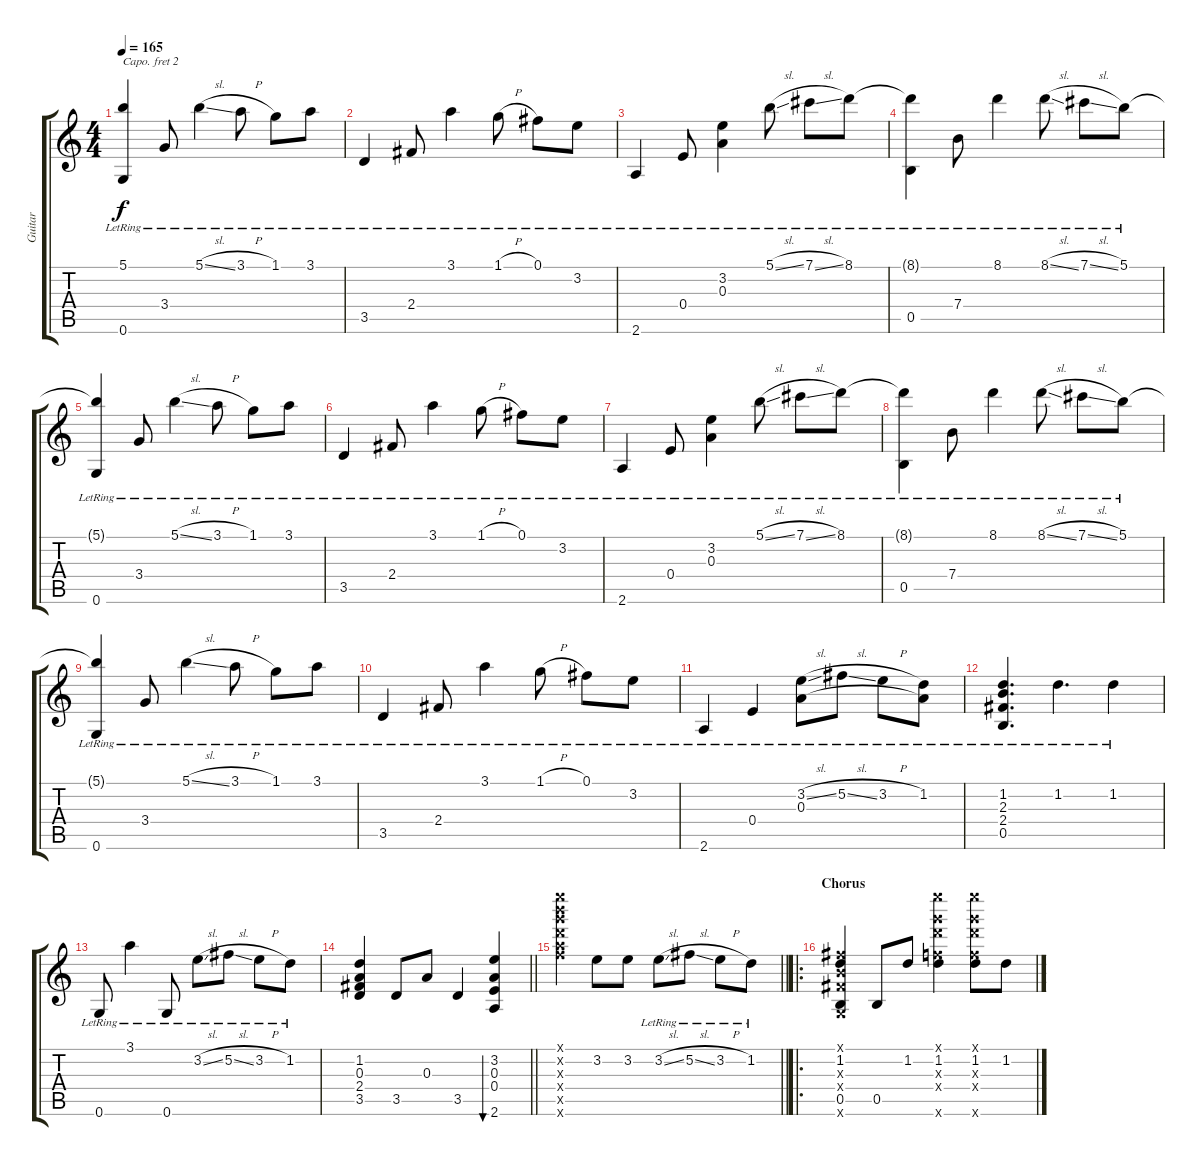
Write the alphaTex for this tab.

\track ("Guitar" "Guitar") {instrument acousticguitarsteel}
\staff {score tabs}
\capo 2
\tuning (E4 B3 G3 D3 A2 F2) {hide}
\ts (4 4)
\tempo 165
\clef g2
\ks c
(5.1{t} 0.6{lr}).4{dy f} 3.4{lr}.8 5.1{sl lr}.4 3.1{h lr}.8 1.1{lr}.8 3.1{lr}.8 |
3.5{lr}.4 2.4{lr}.8 3.1{lr}.4 1.1{h lr}.8 0.1{lr}.8 3.2{lr}.8 |
2.6{lr}.4 0.4{lr}.8 (3.2{lr} 0.3{lr}).4 5.1{sl lr}.8 7.1{sl lr}.8 8.1{lr}.8 |
(8.1{t} 0.5{lr}).4 7.4{lr}.8 8.1{lr}.4 8.1{sl lr}.8 7.1{sl lr}.8 5.1{lr}.8 |
(5.1{t} 0.6{lr}).4 3.4{lr}.8 5.1{sl lr}.4 3.1{h lr}.8 1.1{lr}.8 3.1{lr}.8 |
3.5{lr}.4 2.4{lr}.8 3.1{lr}.4 1.1{h lr}.8 0.1{lr}.8 3.2{lr}.8 |
2.6{lr}.4 0.4{lr}.8 (3.2{lr} 0.3{lr}).4 5.1{sl lr}.8 7.1{sl lr}.8 8.1{lr}.8 |
(8.1{t} 0.5{lr}).4 7.4{lr}.8 8.1{lr}.4 8.1{sl lr}.8 7.1{sl lr}.8 5.1{lr}.8 |
(5.1{t} 0.6{lr}).4 3.4{lr}.8 5.1{sl lr}.4 3.1{h lr}.8 1.1{lr}.8 3.1{lr}.8 |
3.5{lr}.4 2.4{lr}.8 3.1{lr}.4 1.1{h lr}.8 0.1{lr}.8 3.2{lr}.8 |
2.6{lr}.4 0.4{lr}.4 (3.2{sl lr} 0.3{lr}).8 5.2{sl lr}.8 3.2{h lr}.8 (1.2{lr} 0.3{t}).8 |
(1.2{lr} 2.3{lr} 2.4{lr} 0.5{lr}).4{d} 1.2{lr}.4{d} 1.2{lr}.4 |
0.6{lr}.8 3.1{lr}.4 0.6{lr}.8 3.2{sl lr}.8 5.2{sl lr}.8 3.2{h lr}.8 1.2{lr}.8 |
\barLineRight lightlight
(1.2 0.3 2.4 3.5).4 3.5.8 0.3.8 3.5.4 (3.2 0.3 0.4 2.6).4{bu 30} |
\barLineRight lightlight
(22.1{x} 22.2{x} 22.3{x} 22.4{x} 22.5{x} 22.6{x}).4 3.2.8 3.2.8 3.2{sl lr}.8 5.2{sl lr}.8 3.2{h lr}.8 1.2{lr}.8 |
\ro
\section ("" "Chorus")
(0.1{x} 1.2 2.3{x} 2.4{x} 0.5 0.6{x}).4 0.5.8 1.2.8 (22.1{x} 1.2 22.3{x} 22.4{x} 22.6{x}).4 (22.1{x} 1.2 22.3{x} 22.4{x} 22.6{x}).8 1.2.8
